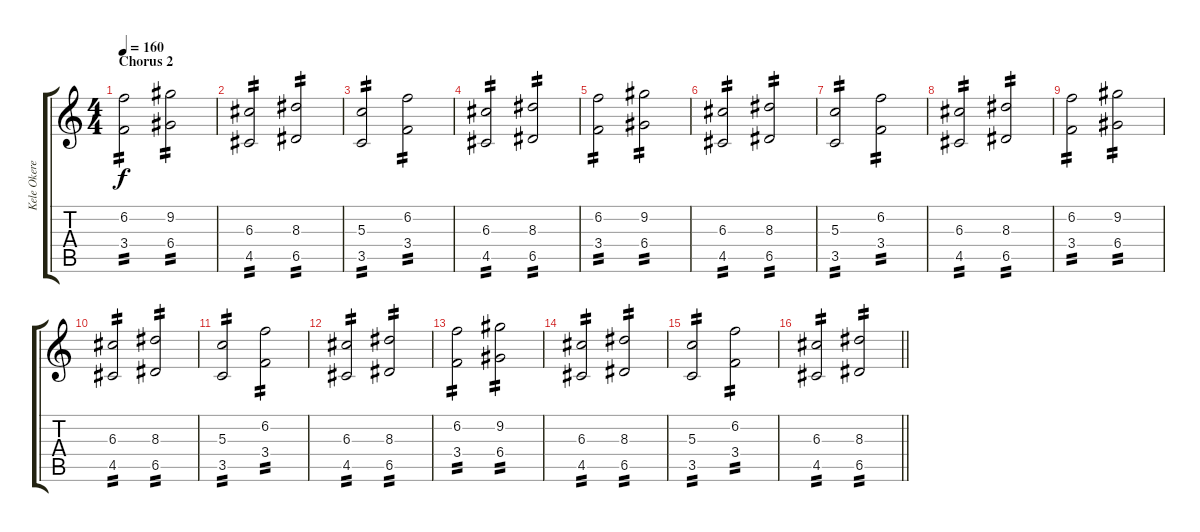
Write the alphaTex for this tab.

\track ("Kele Okereke" "Kele Okere") {instrument overdrivenguitar}
\staff {score tabs}
\tuning (E4 B3 G3 D3 A2 E2) {hide}
\ts (4 4)
\section ("" "Chorus 2")
\tempo 160
\clef g2
\ks c
(6.2 3.4).2{tp 2 dy f} (9.2 6.4).2{tp 2} |
(6.3 4.5).2{tp 2} (8.3 6.5).2{tp 2} |
(5.3 3.5).2{tp 2} (6.2 3.4).2{tp 2} |
(6.3 4.5).2{tp 2} (8.3 6.5).2{tp 2} |
(6.2 3.4).2{tp 2} (9.2 6.4).2{tp 2} |
(6.3 4.5).2{tp 2} (8.3 6.5).2{tp 2} |
(5.3 3.5).2{tp 2} (6.2 3.4).2{tp 2} |
(6.3 4.5).2{tp 2} (8.3 6.5).2{tp 2} |
(6.2 3.4).2{tp 2} (9.2 6.4).2{tp 2} |
(6.3 4.5).2{tp 2} (8.3 6.5).2{tp 2} |
(5.3 3.5).2{tp 2} (6.2 3.4).2{tp 2} |
(6.3 4.5).2{tp 2} (8.3 6.5).2{tp 2} |
(6.2 3.4).2{tp 2} (9.2 6.4).2{tp 2} |
(6.3 4.5).2{tp 2} (8.3 6.5).2{tp 2} |
(5.3 3.5).2{tp 2} (6.2 3.4).2{tp 2} |
\barLineRight lightlight
(6.3 4.5).2{tp 2} (8.3 6.5).2{tp 2}
